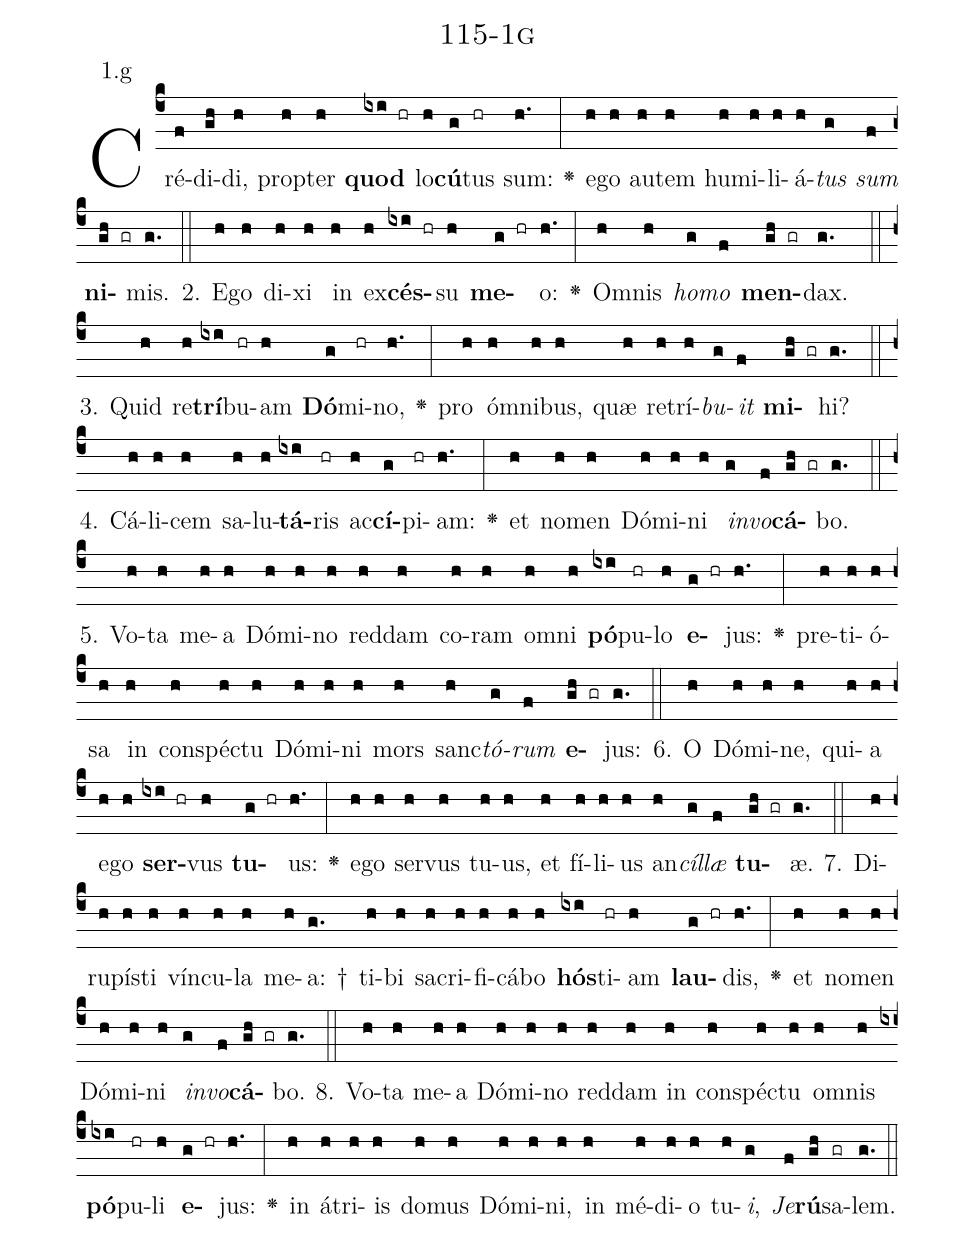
name: 115-1g;
annotation: 1.g;
%%
(c4)Cré(f)di(gh)di,(h) prop(h)ter(h) <b>quod</b>(ixi hr) lo(h)<b>cú</b>(g)tus(hr) sum:(h.) <v>\greheightstar</v>(:) e(h)go(h) au(h)tem(h) hu(h)mi(h)li(h)á(h)<i>tus</i>(g) <i>sum</i>(f) <b>ni</b>(gh gr)mis.(g.) (::)
2. E(h)go(h) di(h)xi(h) in(h) ex(h)<b>cés</b>(ixi hr)su(h) <b>me</b>(g hr)o:(h.) <v>\greheightstar</v>(:) Om(h)nis(h) <i>ho</i>(g)<i>mo</i>(f) <b>men</b>(gh gr)dax.(g.) (::)
3. Quid(h) re(h)<b>trí</b>(ixi)bu(hr)am(h) <b>Dó</b>(g)mi(hr)no,(h.) <v>\greheightstar</v>(:) pro(h) óm(h)ni(h)bus,(h) quæ(h) re(h)trí(h)<i>bu</i>(g)<i>it</i>(f) <b>mi</b>(gh gr)hi?(g.) (::)
4. Cá(h)li(h)cem(h) sa(h)lu(h)<b>tá</b>(ixi)ris(hr) ac(h)<b>cí</b>(g)pi(hr)am:(h.) <v>\greheightstar</v>(:) et(h) no(h)men(h) Dó(h)mi(h)ni(h) <i>in</i>(g)<i>vo</i>(f)<b>cá</b>(gh gr)bo.(g.) (::)
5. Vo(h)ta(h) me(h)a(h) Dó(h)mi(h)no(h) red(h)dam(h) co(h)ram(h) om(h)ni(h) <b>pó</b>(ixi)pu(hr)lo(h) <b>e</b>(g hr)jus:(h.) <v>\greheightstar</v>(:) pre(h)ti(h)ó(h)sa(h) in(h) con(h)spéc(h)tu(h) Dó(h)mi(h)ni(h) mors(h) sanc(h)<i>tó</i>(g)<i>rum</i>(f) <b>e</b>(gh gr)jus:(g.) (::)
6. O(h) Dó(h)mi(h)ne,(h) qui(h)a(h) e(h)go(h) <b>ser</b>(ixi hr)vus(h) <b>tu</b>(g hr)us:(h.) <v>\greheightstar</v>(:) e(h)go(h) ser(h)vus(h) tu(h)us,(h) et(h) fí(h)li(h)us(h) an(h)<i>cíl</i>(g)<i>læ</i>(f) <b>tu</b>(gh gr)æ.(g.) (::)
7. Di(h)ru(h)pís(h)ti(h) vín(h)cu(h)la(h) me(h)a: †(g.) ti(h)bi(h) sa(h)cri(h)fi(h)cá(h)bo(h) <b>hós</b>(ixi)ti(hr)am(h) <b>lau</b>(g hr)dis,(h.) <v>\greheightstar</v>(:) et(h) no(h)men(h) Dó(h)mi(h)ni(h) <i>in</i>(g)<i>vo</i>(f)<b>cá</b>(gh gr)bo.(g.) (::)
8. Vo(h)ta(h) me(h)a(h) Dó(h)mi(h)no(h) red(h)dam(h) in(h) con(h)spéc(h)tu(h) om(h)nis(h) <b>pó</b>(ixi)pu(hr)li(h) <b>e</b>(g hr)jus:(h.) <v>\greheightstar</v>(:) in(h) á(h)tri(h)is(h) do(h)mus(h) Dó(h)mi(h)ni,(h) in(h) mé(h)di(h)o(h) tu(h)<i>i</i>,(g) <i>Je</i>(f)<b>rú</b>(gh)sa(gr)lem.(g.) (::)
